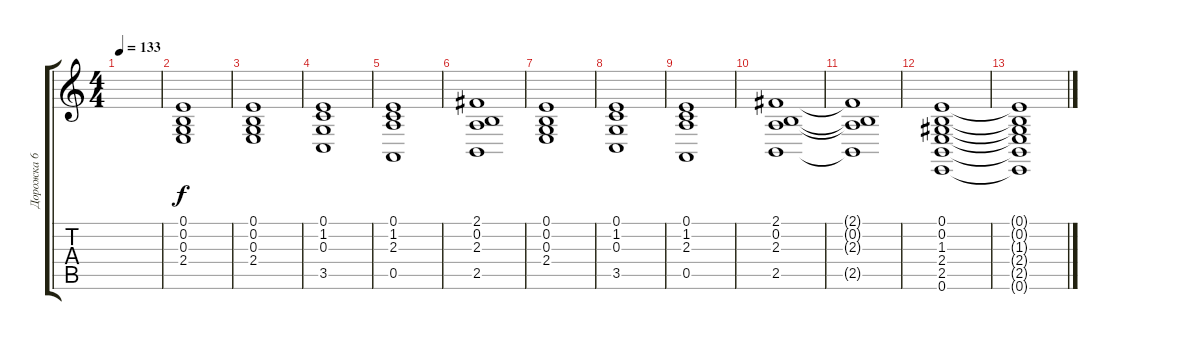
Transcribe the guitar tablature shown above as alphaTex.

\track ("Дорожка 6" "Дорожка 6") {instrument stringensemble2}
\staff {score tabs}
\tuning (E4 B3 G3 D3 A2 E2) {hide}
\ts (4 4)
\tempo 133
\clef g2
\ks c
|
(0.1 0.2 0.3 2.4).1{volume 6} |
(0.1 0.2 0.3 2.4).1 |
(0.1 1.2 0.3 3.5).1 |
(0.1 1.2 2.3 0.5).1 |
(2.1 0.2 2.3 2.5).1 |
(0.1 0.2 0.3 2.4).1 |
(0.1 1.2 0.3 3.5).1 |
(0.1 1.2 2.3 0.5).1 |
(2.1 0.2 2.3 2.5).1 |
(2.1{t} 0.2{t} 2.3{t} 2.5{t}).1 |
(0.1 0.2 1.3 2.4 2.5 0.6).1 |
(0.1{t} 0.2{t} 1.3{t} 2.4{t} 2.5{t} 0.6{t}).1
